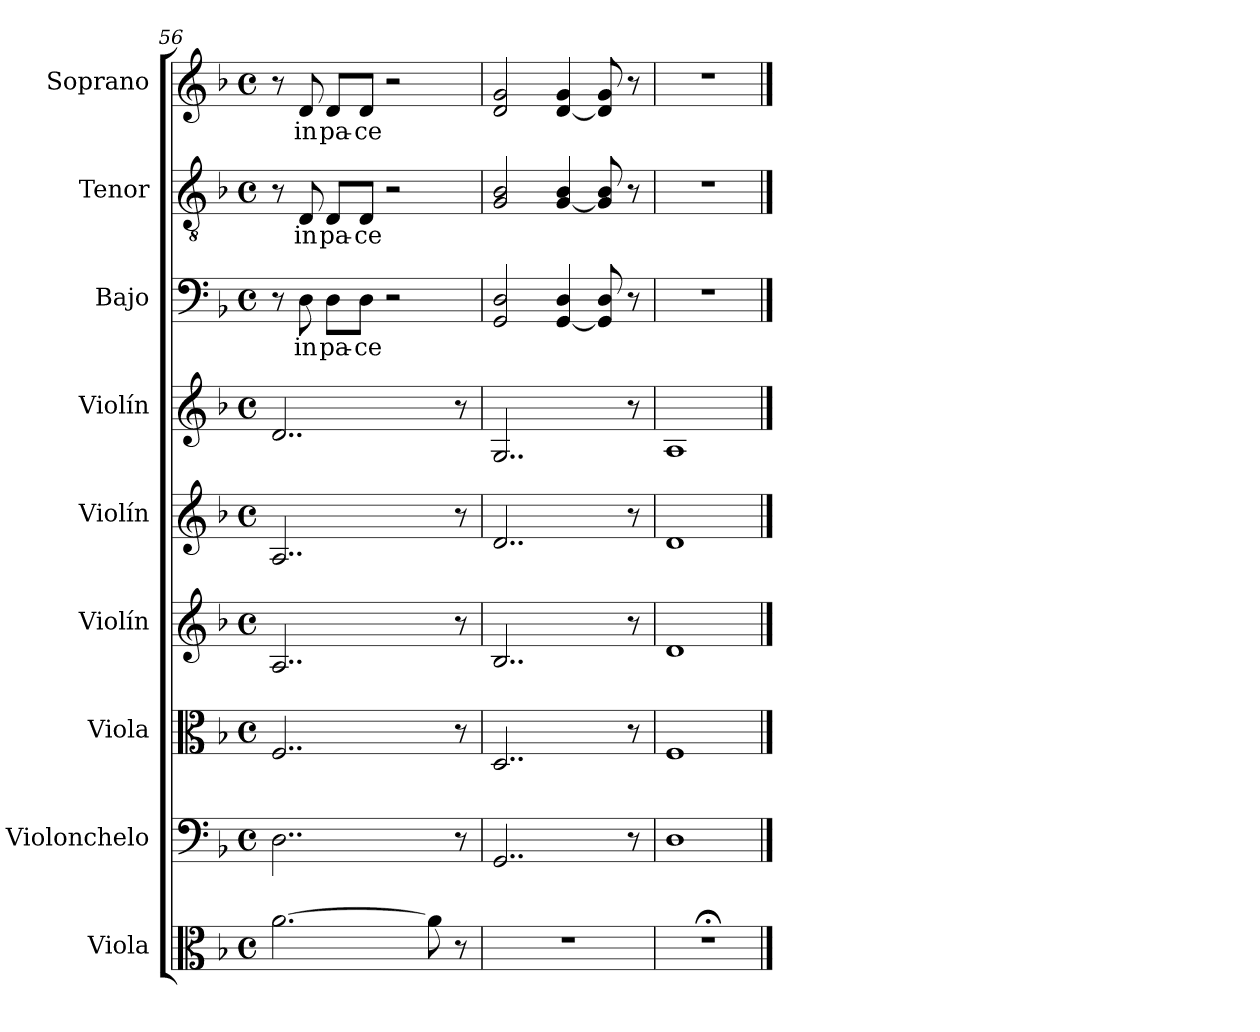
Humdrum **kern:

**kern	**kern	**kern	**kern	**kern	**kern	**kern	**text	**kern	**text	**kern	**text
*part9	*part8	*part7	*part6	*part5	*part4	*part3	*part3	*part2	*part2	*part1	*part1
*staff9	*staff8	*staff7	*staff6	*staff5	*staff4	*staff3	*staff3	*staff2	*staff2	*staff1	*staff1
*I"Viola	*I"Violonchelo	*I"Viola	*I"Violín	*I"Violín	*I"Violín	*I"Bajo	*	*I"Tenor	*	*I"Soprano	*
*I'Vla.	*I'Vc.	*I'Vla.	*I'Vln.	*I'Vln.	*I'Vln.	*I'B.	*	*I'T.	*	*I'S.	*
*clefC3	*clefF4	*clefC3	*clefG2	*clefG2	*clefG2	*clefF4	*	*clefGv2	*	*clefG2	*
*k[b-]	*k[b-]	*k[b-]	*k[b-]	*k[b-]	*k[b-]	*k[b-]	*	*k[b-]	*	*k[b-]	*
*M4/4	*M4/4	*M4/4	*M4/4	*M4/4	*M4/4	*M4/4	*	*M4/4	*	*M4/4	*
*met(c)	*met(c)	*met(c)	*met(c)	*met(c)	*met(c)	*met(c)	*	*met(c)	*	*met(c)	*
=56	=56	=56	=56	=56	=56	=56	=56	=56	=56	=56	=56
[2.a\	2..D\	2..F/	2..A/	2..A/	2..d/	8r	.	8r	.	8r	.
.	.	.	.	.	.	8D\	in	8D/	in	8d/	in
.	.	.	.	.	.	8D\L	pa-	8D/L	pa-	8d/L	pa-
.	.	.	.	.	.	8D\J	-ce	8D/J	-ce	8d/J	-ce
.	.	.	.	.	.	2r	.	2r	.	2r	.
8a\]	.	.	.	.	.	.	.	.	.	.	.
8r	8r	8r	8r	8r	8r	.	.	.	.	.	.
!!LO:PB:g=z
=57	=57	=57	=57	=57	=57	=57	=57	=57	=57	=57	=57
1r	2..GG/	2..D/	2..B-/	2..d/	2..G/	2GG/ 2D/	.	2G/ 2B-/	.	2d/ 2g/	.
.	.	.	.	.	.	[4GG/ 4D/	.	[4G/ 4B-/	.	[4d/ 4g/	.
.	.	.	.	.	.	8GG/] 8D/	.	8G/] 8B-/	.	8d/] 8g/	.
.	8r	8r	8r	8r	8r	8r	.	8r	.	8r	.
=58	=58	=58	=58	=58	=58	=58	=58	=58	=58	=58	=58
1r;<	1D	1F	1d	1d	1A	1r	.	1r	.	1r	.
==	==	==	==	==	==	==	==	==	==	==	==
*-	*-	*-	*-	*-	*-	*-	*-	*-	*-	*-	*-
